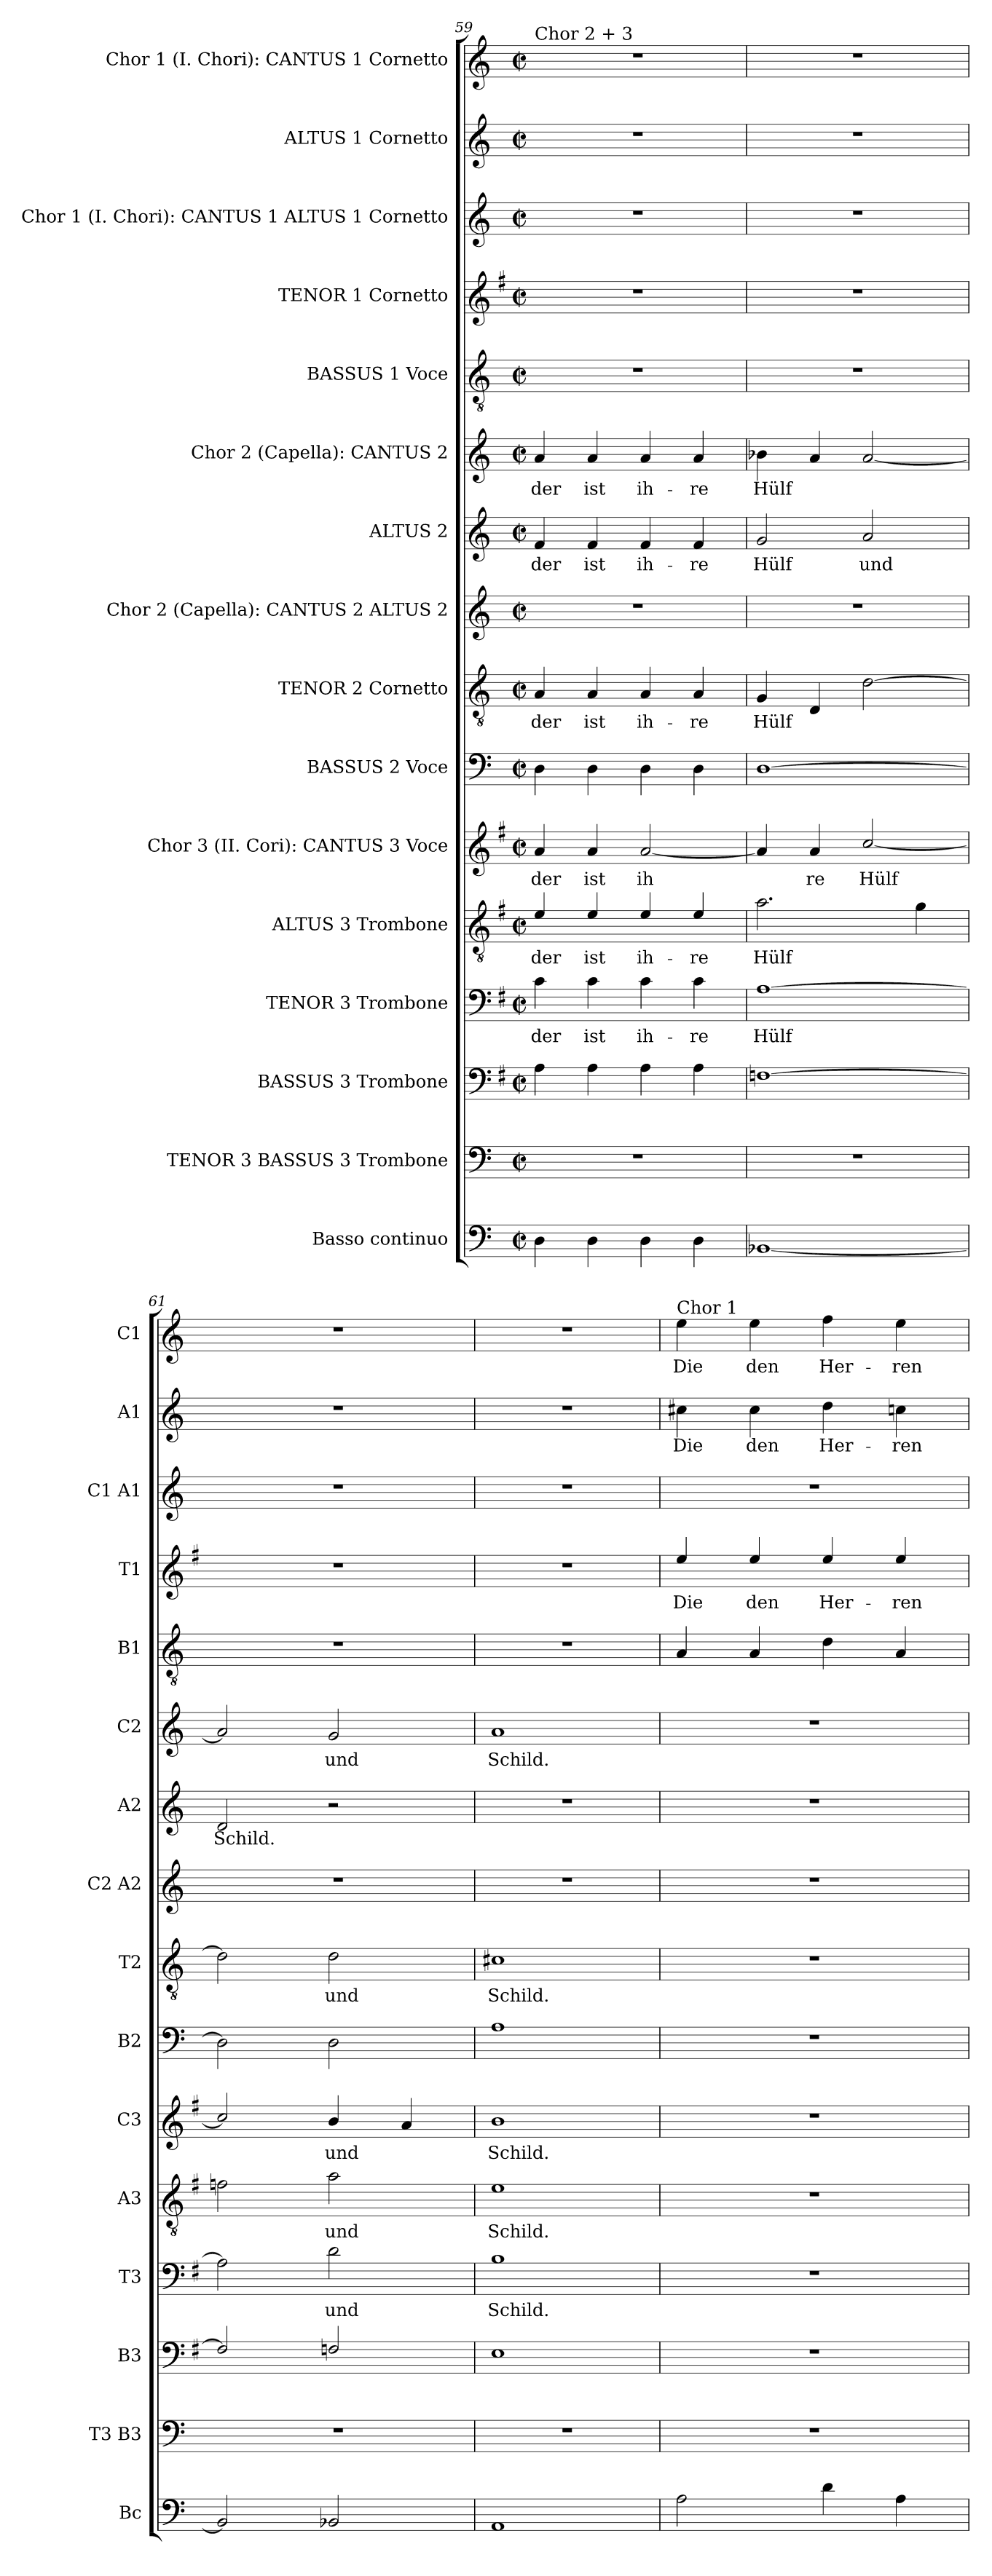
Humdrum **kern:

**kern	**kern	**kern	**kern	**text	**kern	**text	**kern	**text	**kern	**kern	**text	**kern	**kern	**text	**kern	**text	**kern	**kern	**text	**kern	**kern	**text	**kern	**text
*part16	*part15	*part14	*part13	*part13	*part12	*part12	*part11	*part11	*part10	*part9	*part9	*part8	*part7	*part7	*part6	*part6	*part5	*part4	*part4	*part3	*part2	*part2	*part1	*part1
*staff16	*staff15	*staff14	*staff13	*staff13	*staff12	*staff12	*staff11	*staff11	*staff10	*staff9	*staff9	*staff8	*staff7	*staff7	*staff6	*staff6	*staff5	*staff4	*staff4	*staff3	*staff2	*staff2	*staff1	*staff1
*I"Basso continuo	*I"TENOR 3 BASSUS 3 Trombone	*I"BASSUS 3 Trombone	*I"TENOR 3 Trombone	*	*I"ALTUS 3 Trombone	*	*I"Chor 3 (II. Cori): CANTUS 3 Voce	*	*I"BASSUS 2 Voce	*I"TENOR 2 Cornetto	*	*I"Chor 2 (Capella): CANTUS 2 ALTUS 2	*I"ALTUS 2	*	*I"Chor 2 (Capella): CANTUS 2	*	*I"BASSUS 1 Voce	*I"TENOR 1 Cornetto	*	*I"Chor 1 (I. Chori): CANTUS 1 ALTUS 1 Cornetto	*I"ALTUS 1 Cornetto	*	*I"Chor 1 (I. Chori): CANTUS 1 Cornetto	*
*I'Bc	*I'T3 B3	*I'B3	*I'T3	*	*I'A3	*	*I'C3	*	*I'B2	*I'T2	*	*I'C2 A2	*I'A2	*	*I'C2	*	*I'B1	*I'T1	*	*I'C1 A1	*I'A1	*	*I'C1	*
!!LO:PB:g=z
*clefF4	*clefF4	*clefF4	*clefF4	*	*clefGv2	*	*clefG2	*	*clefF4	*clefGv2	*	*clefG2	*clefG2	*	*clefG2	*	*clefGv2	*clefG2	*	*clefG2	*clefG2	*	*clefG2	*
*	*	*ITrd4c7	*ITrd4c7	*	*ITrd4c7	*	*ITrd4c7	*	*	*	*	*	*	*	*	*	*	*ITrd4c7	*	*	*	*	*	*
*k[]	*k[]	*k[]	*k[]	*	*k[]	*	*k[]	*	*k[]	*k[]	*	*k[]	*k[]	*	*k[]	*	*k[]	*k[]	*	*k[]	*k[]	*	*k[]	*
*M2/2	*M2/2	*M2/2	*M2/2	*	*M2/2	*	*M2/2	*	*M2/2	*M2/2	*	*M2/2	*M2/2	*	*M2/2	*	*M2/2	*M2/2	*	*M2/2	*M2/2	*	*M2/2	*
*met(c|)	*met(c|)	*met(c|)	*met(c|)	*	*met(c|)	*	*met(c|)	*	*met(c|)	*met(c|)	*	*met(c|)	*met(c|)	*	*met(c|)	*	*met(c|)	*met(c|)	*	*met(c|)	*met(c|)	*	*met(c|)	*
=59	=59	=59	=59	=59	=59	=59	=59	=59	=59	=59	=59	=59	=59	=59	=59	=59	=59	=59	=59	=59	=59	=59	=59	=59
!	!	!	!	!	!	!	!	!	!	!	!	!	!	!	!	!	!	!	!	!	!	!	!LO:TX:a:t=Chor 2 + 3	!
4D\	1r	4D\	4F\	der	4A/	der	4d/	der	4D\	4A/	der	1r	4f/	der	4a/	der	1r	1r	.	1r	1r	.	1r	.
4D\	.	4D\	4F\	ist	4A/	ist	4d/	ist	4D\	4A/	ist	.	4f/	ist	4a/	ist	.	.	.	.	.	.	.	.
4D\	.	4D\	4F\	ih-	4A/	ih-	[2d/	ih	4D\	4A/	ih-	.	4f/	ih-	4a/	ih-	.	.	.	.	.	.	.	.
4D\	.	4D\	4F\	re	4A/	re	.	.	4D\	4A/	re	.	4f/	re	4a/	re	.	.	.	.	.	.	.	.
=60	=60	=60	=60	=60	=60	=60	=60	=60	=60	=60	=60	=60	=60	=60	=60	=60	=60	=60	=60	=60	=60	=60	=60	=60
[1BB-X	1r	[1BB-X	[1D	Hülf	2.d\	Hülf	4d/]	.	[1D	4G/	Hülf	1r	2g/	Hülf	4b-X\	Hülf	1r	1r	.	1r	1r	.	1r	.
.	.	.	.	.	.	.	4d/	re	.	4D/	.	.	.	.	4a/	.	.	.	.	.	.	.	.	.
.	.	.	.	.	.	.	[2f/	Hülf	.	[2d\	.	.	2a/	und	[2a/	.	.	.	.	.	.	.	.	.
.	.	.	.	.	4c\	.	.	.	.	.	.	.	.	.	.	.	.	.	.	.	.	.	.	.
=61	=61	=61	=61	=61	=61	=61	=61	=61	=61	=61	=61	=61	=61	=61	=61	=61	=61	=61	=61	=61	=61	=61	=61	=61
2BB-/]	1r	2BB-/]	2D\]	.	2B-X\	.	2f/]	.	2D\]	2d\]	.	1r	2d/	Schild.	2a/]	.	1r	1r	.	1r	1r	.	1r	.
2BB-X/	.	2BB-X/	2G\	und	2d\	und	4e/	und	2D\	2d\	und	.	2r	.	2g/	und	.	.	.	.	.	.	.	.
.	.	.	.	.	.	.	4d/	.	.	.	.	.	.	.	.	.	.	.	.	.	.	.	.	.
=62	=62	=62	=62	=62	=62	=62	=62	=62	=62	=62	=62	=62	=62	=62	=62	=62	=62	=62	=62	=62	=62	=62	=62	=62
1AA	1r	1AA	1E	Schild.	1A	Schild.	1e	Schild.	1A	1c#X	Schild.	1r	1r	.	1a	Schild.	1r	1r	.	1r	1r	.	1r	.
!!LO:LB:g=z
=63	=63	=63	=63	=63	=63	=63	=63	=63	=63	=63	=63	=63	=63	=63	=63	=63	=63	=63	=63	=63	=63	=63	=63	=63
!	!	!	!	!	!	!	!	!	!	!	!	!	!	!	!	!	!	!	!	!	!	!	!LO:TX:a:t=Chor 1	!
2A\	1r	1r	1r	.	1r	.	1r	.	1r	1r	.	1r	1r	.	1r	.	4A/	4a/	Die	1r	4cc#X\	Die	4ee\	Die
.	.	.	.	.	.	.	.	.	.	.	.	.	.	.	.	.	4A/	4a/	den	.	4cc#\	den	4ee\	den
4d\	.	.	.	.	.	.	.	.	.	.	.	.	.	.	.	.	4d\	4a/	Her-	.	4dd\	Her-	4ff\	Her-
4A\	.	.	.	.	.	.	.	.	.	.	.	.	.	.	.	.	4A/	4a/	ren	.	4ccn\	ren	4ee\	ren
=	=	=	=	=	=	=	=	=	=	=	=	=	=	=	=	=	=	=	=	=	=	=	=	=
*-	*-	*-	*-	*-	*-	*-	*-	*-	*-	*-	*-	*-	*-	*-	*-	*-	*-	*-	*-	*-	*-	*-	*-	*-
